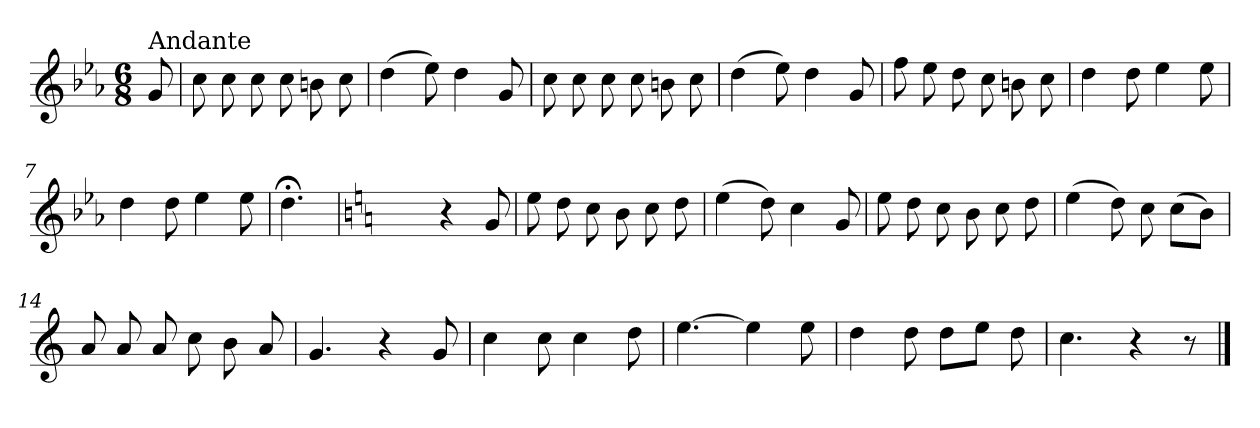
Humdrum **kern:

**kern
*part1
*staff1
*clefG2
*k[b-e-a-]
*c:
*M6/8
=
!LO:TX:a:t=Andante
8g/
=1
8cc\
8cc\
8cc\
8cc\
8bn\
8cc\
=2
(>4dd\
8ee-\)
4dd\
8g/
=3
8cc\
8cc\
8cc\
8cc\
8bn\
8cc\
=4
(>4dd\
8ee-\)
4dd\
8g/
=5
8ff\
8ee-\
8dd\
8cc\
8bn\
8cc\
!!LO:LB:g=z
=6
4dd\
8dd\
4ee-\
8ee-\
=7
4dd\
8dd\
4ee-\
8ee-\
=8
4.dd;<\
=9
*k[]
4.ryy
4r
8g/
=10
8ee\
8dd\
8cc\
8b\
8cc\
8dd\
=11
(>4ee\
8dd\)
4cc\
8g/
=12
8ee\
8dd\
8cc\
8b\
8cc\
8dd\
!!LO:LB:g=z
=13
(>4ee\
8dd\)
8cc\
(>8cc\L
8b\J)
=14
8a/
8a/
8a/
8cc\
8b\
8a/
=15
4.g/
4r
8g/
=16
4cc\
8cc\
4cc\
8dd\
=17
[4.ee\
4ee\]
8ee\
=18
4dd\
8dd\
8dd\L
8ee\J
8dd\
=19
4.cc\
4r
8r
==
*-
